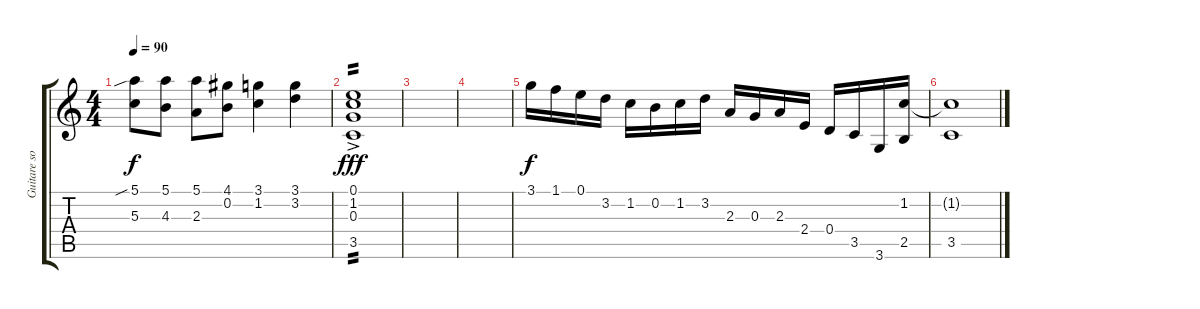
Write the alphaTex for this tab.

\track ("Guitare solo" "Guitare so") {instrument acousticguitarnylon}
\staff {score tabs}
\tuning (E4 B3 G3 D3 A2 E2) {hide}
\ts (4 4)
\tempo 90
\clef g2
\ks c
(5.1{sib} 5.3).8{dy f} (5.1 4.3).8 (5.1 2.3).8 (4.1 0.2).8 (3.1 1.2).4 (3.1 3.2).4 |
(0.1{ac} 1.2{ac} 0.3 3.5{ac}).1{tp 2 dy fff} |
|
|
3.1.16{dy f} 1.1.16 0.1.16 3.2.16 1.2.16 0.2.16 1.2.16 3.2.16 2.3.16 0.3.16 2.3.16 2.4.16 0.4.16 3.5.16 3.6.16 (1.2 2.5).16 |
(1.2{t} 3.5).1
